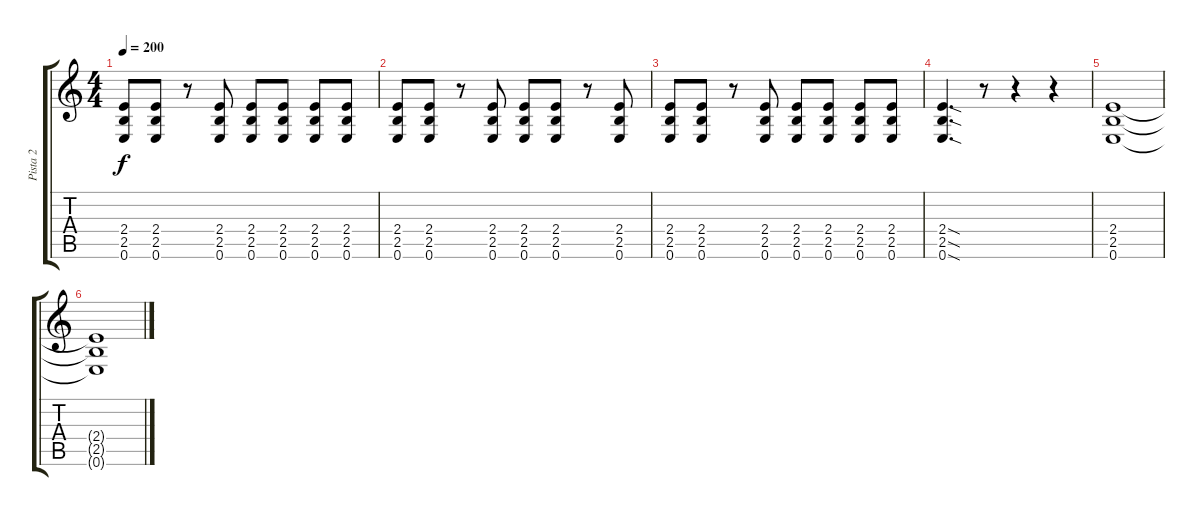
\track ("Pista 2" "Pista 2") {instrument distortionguitar}
\staff {score tabs}
\tuning (E4 B3 G3 D3 A2 E2) {hide}
\ts (4 4)
\tempo 200
\clef g2
\ks c
(2.4 2.5 0.6).8{dy f} (2.4 2.5 0.6).8 r.8 (2.4 2.5 0.6).8 (2.4 2.5 0.6).8 (2.4 2.5 0.6).8 (2.4 2.5 0.6).8 (2.4 2.5 0.6).8 |
(2.4 2.5 0.6).8 (2.4 2.5 0.6).8 r.8 (2.4 2.5 0.6).8 (2.4 2.5 0.6).8 (2.4 2.5 0.6).8 r.8 (2.4 2.5 0.6).8 |
(2.4 2.5 0.6).8 (2.4 2.5 0.6).8 r.8 (2.4 2.5 0.6).8 (2.4 2.5 0.6).8 (2.4 2.5 0.6).8 (2.4 2.5 0.6).8 (2.4 2.5 0.6).8 |
(2.4{sod} 2.5{sod} 0.6{sod}).4{d} r.8 r.4 r.4 |
(2.4 2.5 0.6).1 |
(2.4{t} 2.5{t} 0.6{t}).1
